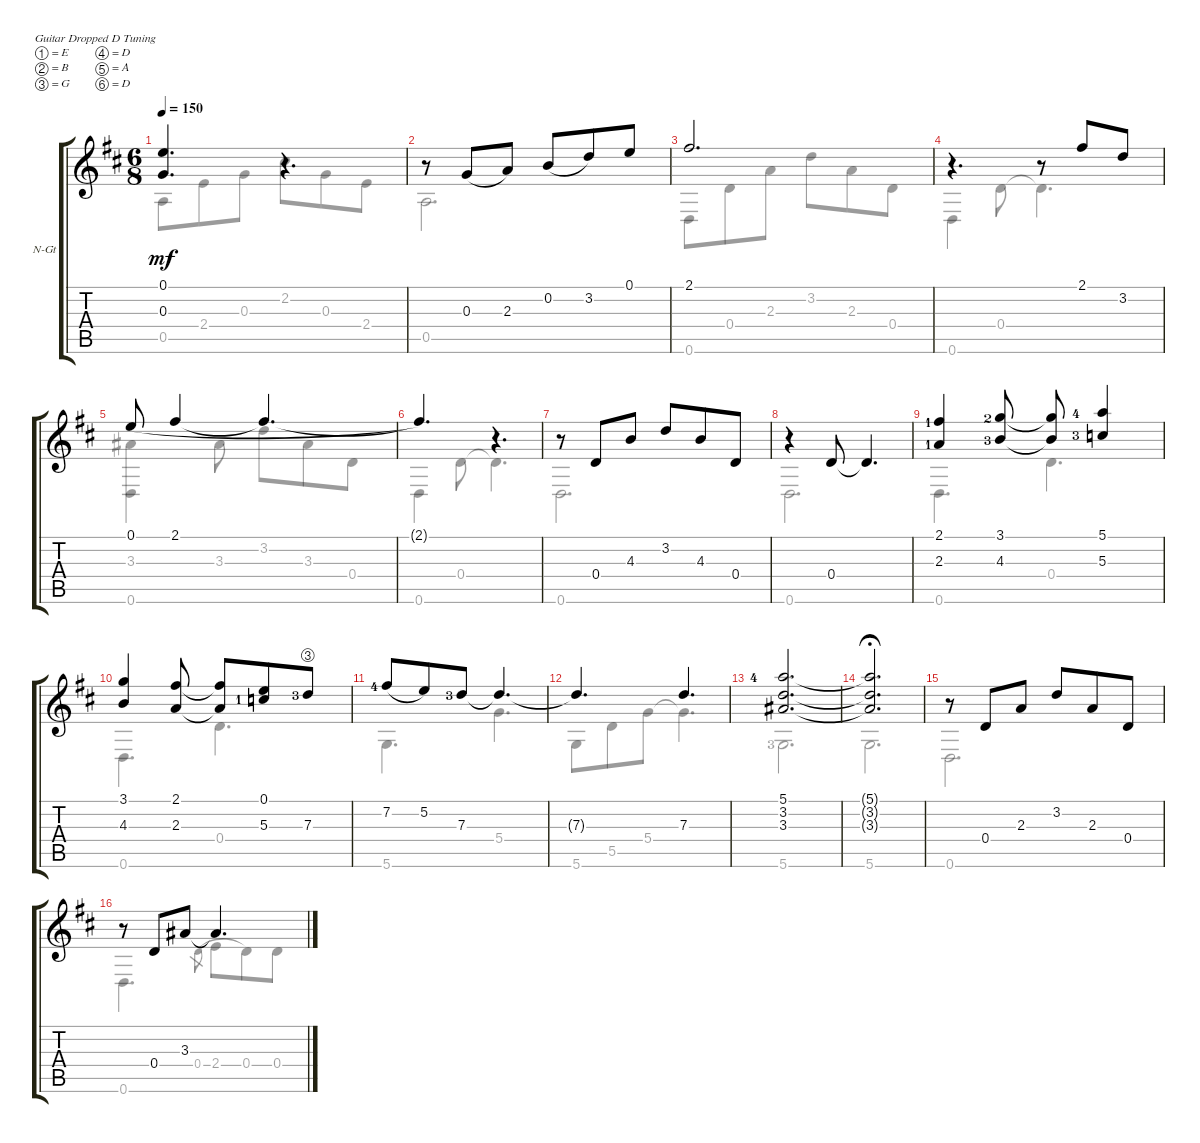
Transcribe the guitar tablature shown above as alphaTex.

\defaultSystemsLayout 4
\bracketExtendMode groupsimilarinstruments
\firstSystemTrackNameOrientation horizontal
\otherSystemsTrackNameOrientation horizontal
\track ("Nylon Guitar" "N-Gt") {instrument acousticguitarnylon}
\staff {score tabs}
\tuning (E4 B3 G3 D3 A2 D2)
\voice
\ts (6 8)
\tempo 150
\clef g2
\ks d
(0.1{t} 0.3{t}).4{d dy mf} r.4{d} |
r.8 0.3.8{legatoorigin} 2.3.8 0.2.8{legatoorigin} 3.2.8 0.1.8 |
2.1.2{d} |
r.4{d} r.8 2.1.8 3.2.8 |
0.1.8{legatoorigin} 2.1.4{legatoorigin} 2.1{t}.4{d legatoorigin} |
2.1{t}.4{d} r.4{d} |
r.8 0.4.8 4.3.8 3.2.8 4.3.8 0.4.8 |
r.4 0.4.8 0.4{t}.4{d} |
(2.1{lf 2} 2.3{lf 2}).4 (3.1{lf 3} 4.3{lf 4}).8 (3.1{t} 4.3{t}).8 (5.1{lf 5} 5.3{lf 4}).4 |
(3.1 4.3).4 (2.1 2.3).8 (2.1{t} 2.3{t}).8 (0.1 5.3{lf 2}).8 7.3{string lf 4}.8 |
7.2{lf 5}.8{legatoorigin} 5.2.8 7.3{lf 4}.8 7.3{t}.4{d} |
7.3{t}.4{d} 7.3.4{d} |
(5.1{lf 5} 3.2 3.3).2{d} |
(5.1{t} 3.2{t} 3.3{t}).2{d fermata (medium 0.65)} |
r.8 0.4.8 2.3.8 3.2.8 2.3.8 0.4.8 |
r.8 0.4.8 3.3.8 3.3{t}.4{d}
\voice
\clef g2
\ottava regular
\simile none
\ks d
0.5.8{dy mf} 2.4.8 0.3.8 2.2.8 0.3.8 2.4.8 |
0.5.2{d} |
0.6.8 0.4.8 2.3.8 3.2.8 2.3.8 0.4.8 |
0.6.4 0.4.8 0.4{t}.4{d} |
(0.6 3.3).4 3.3.8 3.2.8 3.3.8 0.4.8 |
0.6.4 0.4.8 0.4{t}.4{d} |
0.6.2{d} |
0.6.2{d} |
0.6.4{d} 0.4.4{d} |
0.6.4{d} 0.4.4{d} |
5.6.4{d} 5.4.4{d} |
5.6.8 5.5.8 5.4.8 5.4{t}.4{d} |
5.6{lf 4}.2{d} |
5.6.2{d fermata (medium 0.65)} |
0.6.2{d} |
0.6.4{d} 0.4.8{gr legatoorigin} 2.4.8{legatoorigin} 0.4.8 0.4.8
